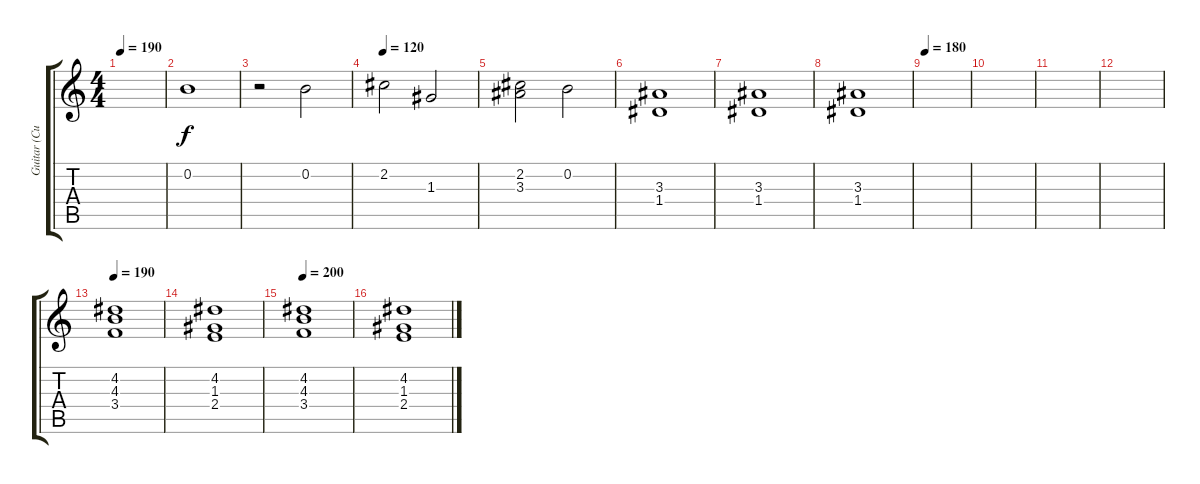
\track ("Guitar (Custom Added)" "Guitar (Cu") {instrument distortionguitar}
\staff {score tabs}
\tuning (E4 B3 G3 D3 A2 E2) {hide}
\ts (4 4)
\tempo 190
\clef g2
\ks c
|
0.2.1 |
r.2 0.2.2 |
\tempo 120
2.2.2 1.3.2 |
(2.2 3.3).2 0.2.2 |
(3.3 1.4).1 |
(3.3 1.4).1 |
(3.3 1.4).1 |
\tempo 180
|
|
|
|
\tempo 190
(4.2 4.3 3.4).1 |
(4.2 1.3 2.4).1 |
\tempo 200
(4.2 4.3 3.4).1 |
(4.2 1.3 2.4).1
